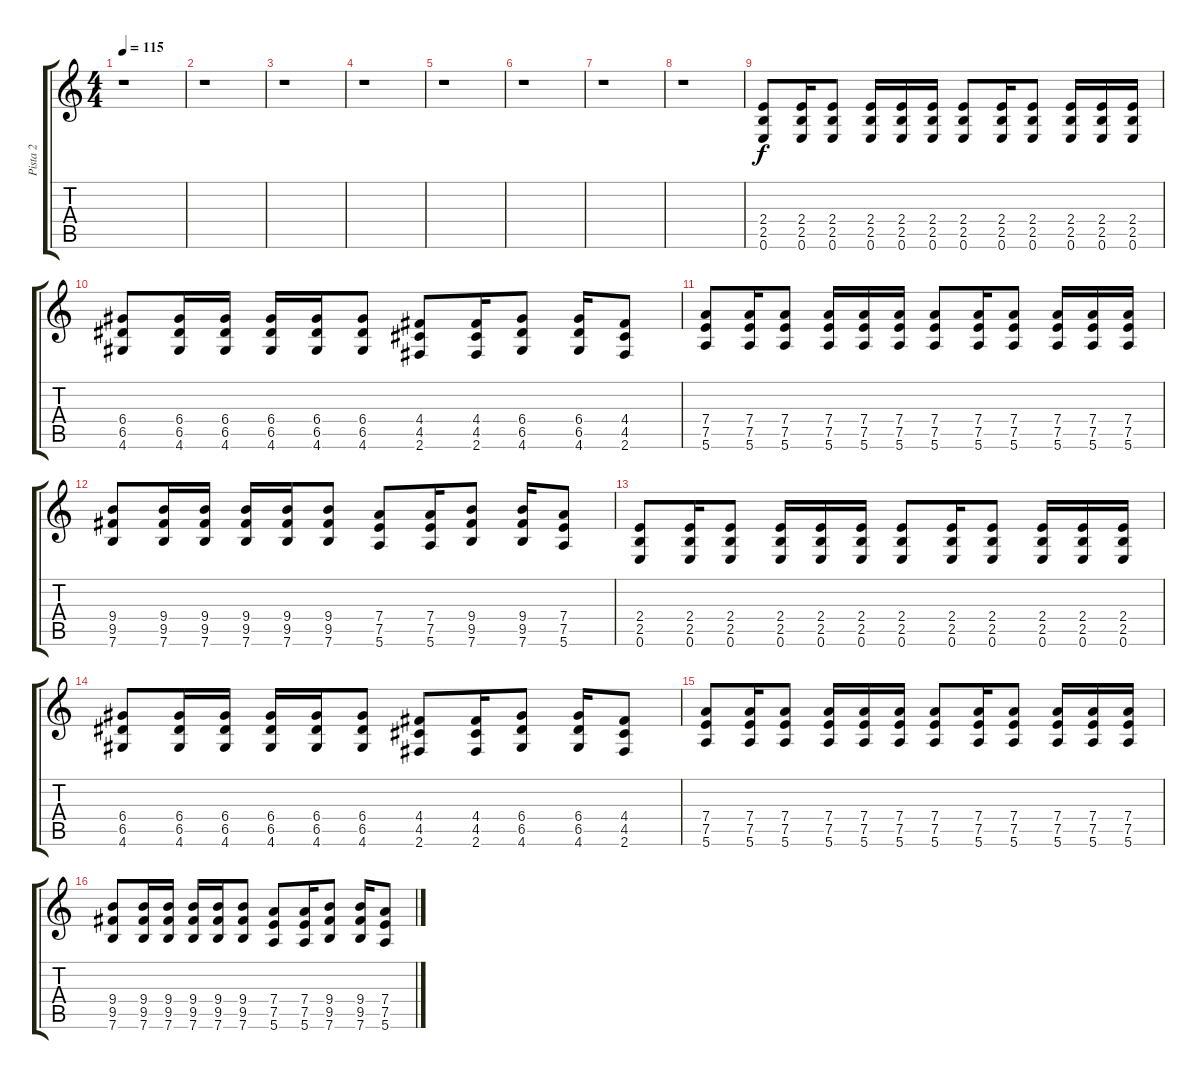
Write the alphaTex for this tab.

\track ("Pista 2" "Pista 2") {instrument distortionguitar}
\staff {score tabs}
\tuning (E4 B3 G3 D3 A2 E2) {hide}
\ts (4 4)
\tempo 115
\clef g2
\ks c
r.1{dy f} |
r.1 |
r.1 |
r.1 |
r.1 |
r.1 |
r.1 |
r.1 |
(2.4 2.5 0.6).8 (2.4 2.5 0.6).16 (2.4 2.5 0.6).8 (2.4 2.5 0.6).16 (2.4 2.5 0.6).16 (2.4 2.5 0.6).16 (2.4 2.5 0.6).8 (2.4 2.5 0.6).16 (2.4 2.5 0.6).8 (2.4 2.5 0.6).16 (2.4 2.5 0.6).16 (2.4 2.5 0.6).16 |
(6.4 6.5 4.6).8 (6.4 6.5 4.6).16 (6.4 6.5 4.6).16 (6.4 6.5 4.6).16 (6.4 6.5 4.6).16 (6.4 6.5 4.6).8 (4.4 4.5 2.6).8 (4.4 4.5 2.6).16 (6.4 6.5 4.6).8 (6.4 6.5 4.6).16 (4.4 4.5 2.6).8 |
(7.4 7.5 5.6).8 (7.4 7.5 5.6).16 (7.4 7.5 5.6).8 (7.4 7.5 5.6).16 (7.4 7.5 5.6).16 (7.4 7.5 5.6).16 (7.4 7.5 5.6).8 (7.4 7.5 5.6).16 (7.4 7.5 5.6).8 (7.4 7.5 5.6).16 (7.4 7.5 5.6).16 (7.4 7.5 5.6).16 |
(9.4 9.5 7.6).8 (9.4 9.5 7.6).16 (9.4 9.5 7.6).16 (9.4 9.5 7.6).16 (9.4 9.5 7.6).16 (9.4 9.5 7.6).8 (7.4 7.5 5.6).8 (7.4 7.5 5.6).16 (9.4 9.5 7.6).8 (9.4 9.5 7.6).16 (7.4 7.5 5.6).8 |
(2.4 2.5 0.6).8 (2.4 2.5 0.6).16 (2.4 2.5 0.6).8 (2.4 2.5 0.6).16 (2.4 2.5 0.6).16 (2.4 2.5 0.6).16 (2.4 2.5 0.6).8 (2.4 2.5 0.6).16 (2.4 2.5 0.6).8 (2.4 2.5 0.6).16 (2.4 2.5 0.6).16 (2.4 2.5 0.6).16 |
(6.4 6.5 4.6).8 (6.4 6.5 4.6).16 (6.4 6.5 4.6).16 (6.4 6.5 4.6).16 (6.4 6.5 4.6).16 (6.4 6.5 4.6).8 (4.4 4.5 2.6).8 (4.4 4.5 2.6).16 (6.4 6.5 4.6).8 (6.4 6.5 4.6).16 (4.4 4.5 2.6).8 |
(7.4 7.5 5.6).8 (7.4 7.5 5.6).16 (7.4 7.5 5.6).8 (7.4 7.5 5.6).16 (7.4 7.5 5.6).16 (7.4 7.5 5.6).16 (7.4 7.5 5.6).8 (7.4 7.5 5.6).16 (7.4 7.5 5.6).8 (7.4 7.5 5.6).16 (7.4 7.5 5.6).16 (7.4 7.5 5.6).16 |
(9.4 9.5 7.6).8 (9.4 9.5 7.6).16 (9.4 9.5 7.6).16 (9.4 9.5 7.6).16 (9.4 9.5 7.6).16 (9.4 9.5 7.6).8 (7.4 7.5 5.6).8 (7.4 7.5 5.6).16 (9.4 9.5 7.6).8 (9.4 9.5 7.6).16 (7.4 7.5 5.6).8
